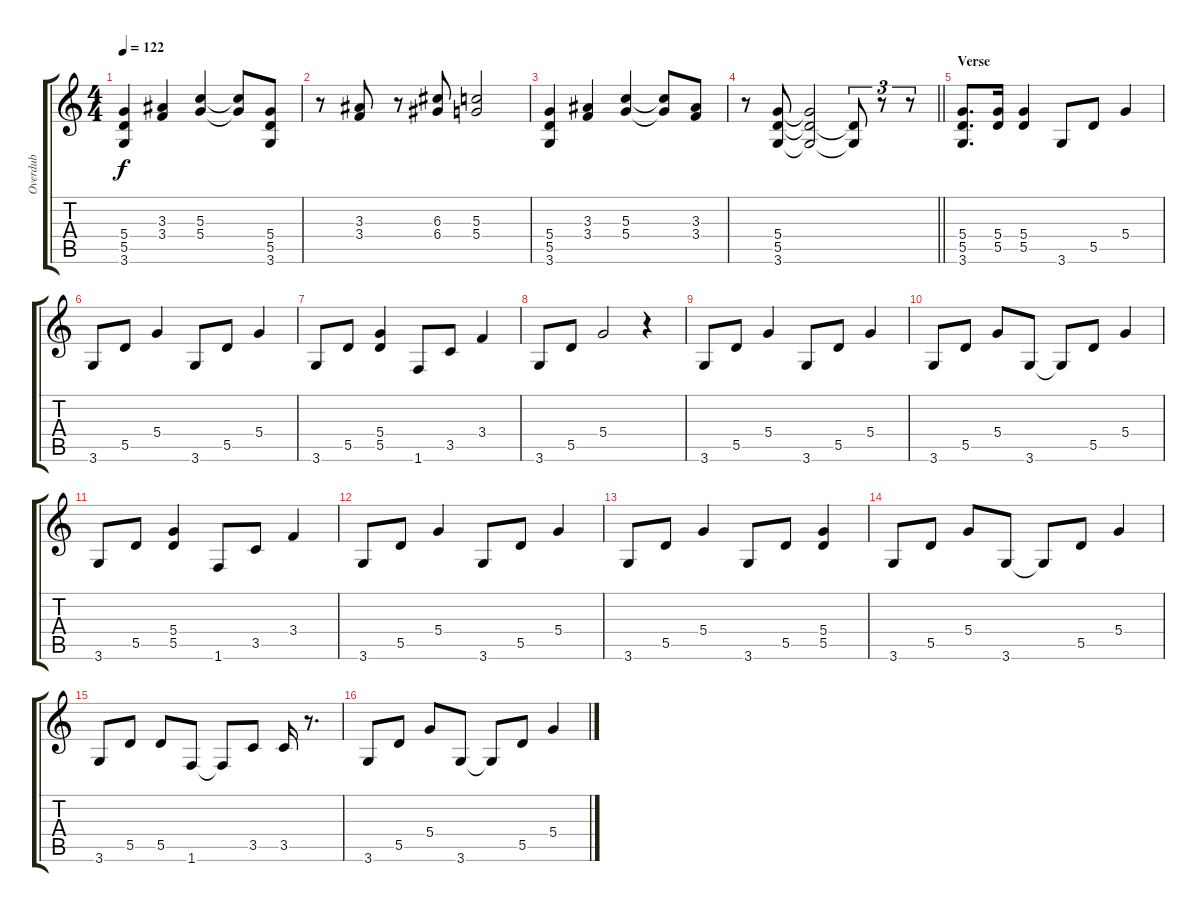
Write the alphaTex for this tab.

\track ("Overdub" "Overdub") {instrument fretlessbass}
\staff {score tabs}
\tuning (E4 B3 G3 D3 A2 E2) {hide}
\ts (4 4)
\tempo 122
\clef g2
\ks c
(5.4 5.5 3.6).4{dy f} (3.3 3.4).4 (5.3 5.4).4 (5.3{t} 5.4{t}).8 (5.4 5.5 3.6).8 |
r.8 (3.3 3.4).8 r.8 (6.3 6.4).8 (5.3 5.4).2 |
(5.4 5.5 3.6).4 (3.3 3.4).4 (5.3 5.4).4 (5.3{t} 5.4{t}).8 (3.3 3.4).8 |
\barLineRight lightlight
r.8 (5.4 5.5 3.6).8 (5.4{t} 5.5{t} 3.6{t}).2 (5.5{t} 3.6{t}).8{tu (3 2)} r.8{tu (3 2)} r.8{tu (3 2)} |
\section ("" "Verse")
(5.4 5.5 3.6).8{d volume 8} (5.4 5.5).16 (5.4 5.5).4 3.6.8 5.5.8 5.4.4 |
3.6.8 5.5.8 5.4.4 3.6.8 5.5.8 5.4.4 |
3.6.8 5.5.8 (5.4 5.5).4 1.6.8 3.5.8 3.4.4 |
3.6.8 5.5.8 5.4.2 r.4 |
3.6.8 5.5.8 5.4.4 3.6.8 5.5.8 5.4.4 |
3.6.8 5.5.8 5.4.8 3.6.8 3.6{t}.8 5.5.8 5.4.4 |
3.6.8 5.5.8 (5.4 5.5).4 1.6.8 3.5.8 3.4.4 |
3.6.8 5.5.8 5.4.4 3.6.8 5.5.8 5.4.4 |
3.6.8 5.5.8 5.4.4 3.6.8 5.5.8 (5.4 5.5).4 |
3.6.8 5.5.8 5.4.8 3.6.8 3.6{t}.8 5.5.8 5.4.4 |
3.6.8 5.5.8 5.5.8 1.6.8 1.6{t}.8 3.5.8 3.5.16 r.8{d} |
3.6.8 5.5.8 5.4.8 3.6.8 3.6{t}.8 5.5.8 5.4.4
